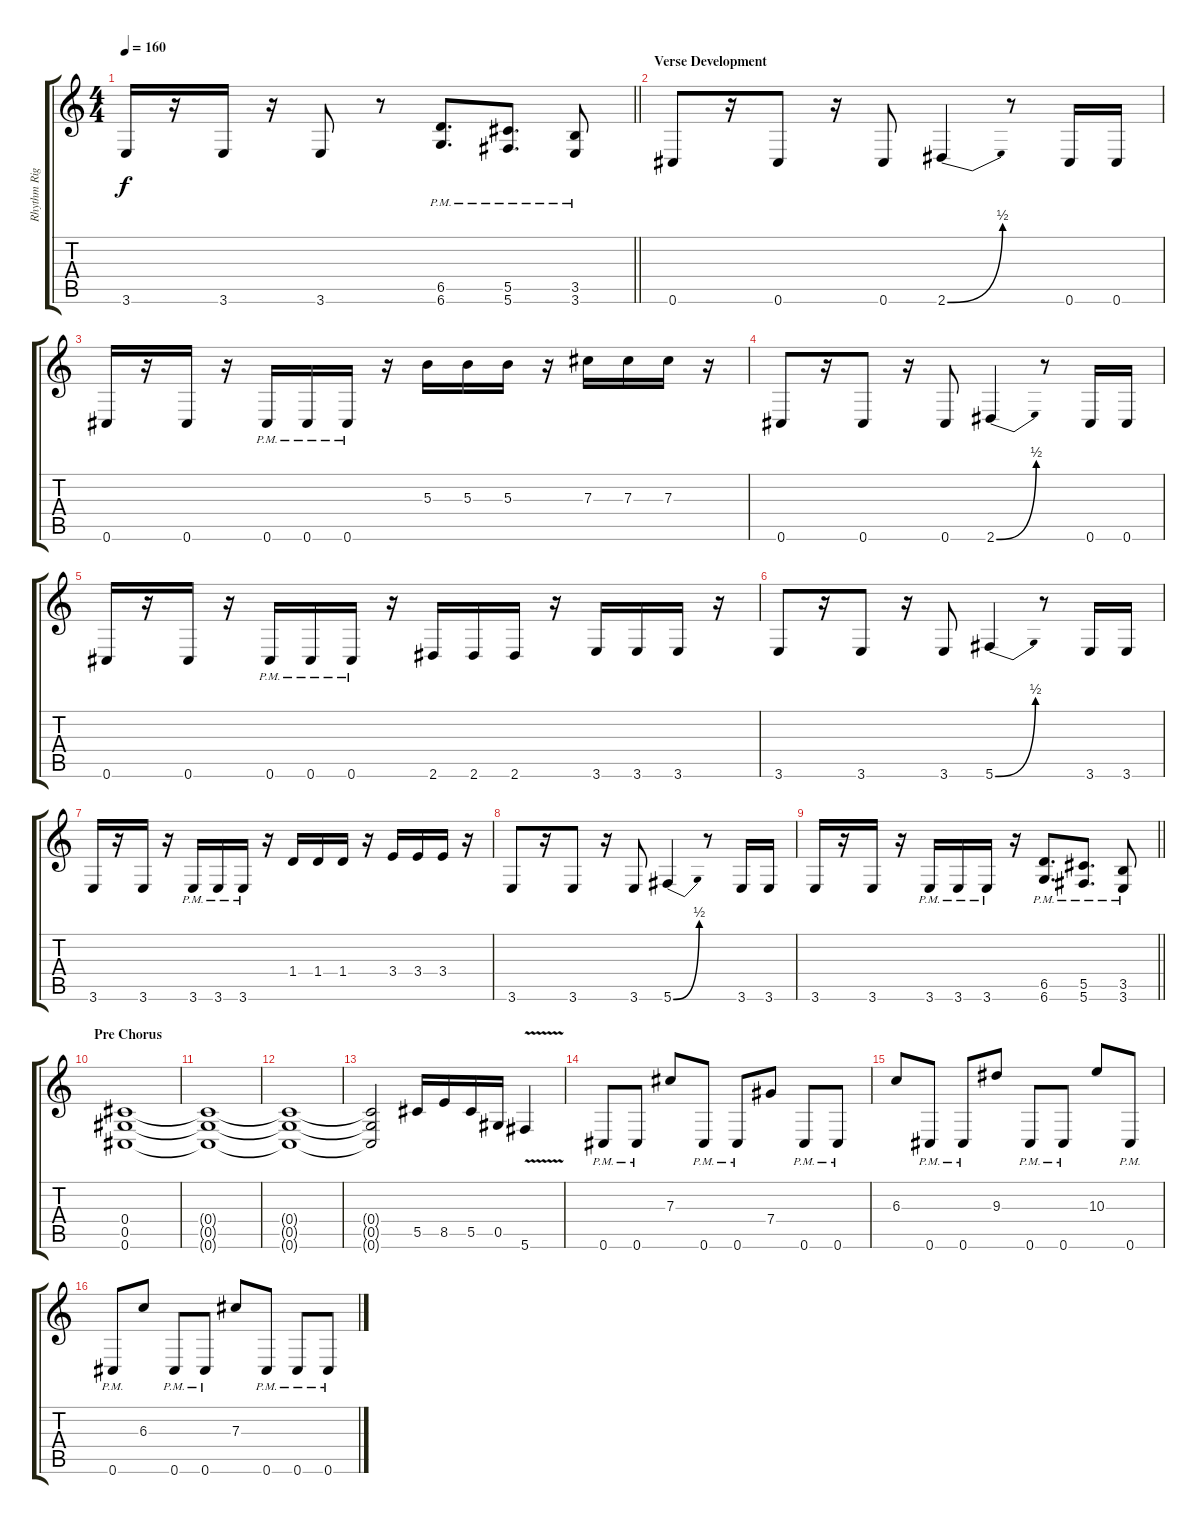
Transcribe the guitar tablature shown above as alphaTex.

\track ("Rhythm Right" "Rhythm Rig") {instrument distortionguitar}
\staff {score tabs}
\tuning (Eb4 Bb3 Gb3 Db3 Ab2 Db2) {hide}
\ts (4 4)
\tempo 160
\clef g2
\barLineRight lightlight
\ks c
3.6.16{dy f} r.16 3.6.16 r.16 3.6.8 r.8 (6.5{pm} 6.6{pm}).8{d} (5.5{pm} 5.6{pm}).8{d} (3.5{pm} 3.6{pm}).8 |
\section ("" "Verse Development")
0.6.8 r.16 0.6.8 r.16 0.6.8 2.6{be (bend 0 0 60 2)}.4 r.8 0.6.16 0.6.16 |
0.6.16 r.16 0.6.16 r.16 0.6{pm}.16 0.6{pm}.16 0.6{pm}.16 r.16 5.3.16 5.3.16 5.3.16 r.16 7.3.16 7.3.16 7.3.16 r.16 |
0.6.8 r.16 0.6.8 r.16 0.6.8 2.6{be (bend 0 0 60 2)}.4 r.8 0.6.16 0.6.16 |
0.6.16 r.16 0.6.16 r.16 0.6{pm}.16 0.6{pm}.16 0.6{pm}.16 r.16 2.6.16 2.6.16 2.6.16 r.16 3.6.16 3.6.16 3.6.16 r.16 |
3.6.8 r.16 3.6.8 r.16 3.6.8 5.6{be (bend 0 0 60 2)}.4 r.8 3.6.16 3.6.16 |
3.6.16 r.16 3.6.16 r.16 3.6{pm}.16 3.6{pm}.16 3.6{pm}.16 r.16 1.4.16 1.4.16 1.4.16 r.16 3.4.16 3.4.16 3.4.16 r.16 |
3.6.8 r.16 3.6.8 r.16 3.6.8 5.6{be (bend 0 0 60 2)}.4 r.8 3.6.16 3.6.16 |
\barLineRight lightlight
3.6.16 r.16 3.6.16 r.16 3.6{pm}.16 3.6{pm}.16 3.6{pm}.16 r.16 (6.5{pm} 6.6).8{d} (5.5{pm} 5.6).8{d} (3.5{pm} 3.6).8 |
\section ("" "Pre Chorus")
(0.4 0.5 0.6).1 |
(0.4{t} 0.5{t} 0.6{t}).1 |
(0.4{t} 0.5{t} 0.6{t}).1 |
(0.4{t} 0.5{t} 0.6{t}).2 5.5.16 8.5.16 5.5.16 0.5.16 5.6{v}.4 |
0.6{pm}.8 0.6{pm}.8 7.3.8 0.6{pm}.8 0.6{pm}.8 7.4.8 0.6{pm}.8 0.6{pm}.8 |
6.3.8 0.6{pm}.8 0.6{pm}.8 9.3.8 0.6{pm}.8 0.6{pm}.8 10.3.8 0.6{pm}.8 |
0.6{pm}.8 6.3.8 0.6{pm}.8 0.6{pm}.8 7.3.8 0.6{pm}.8 0.6{pm}.8 0.6{pm}.8
